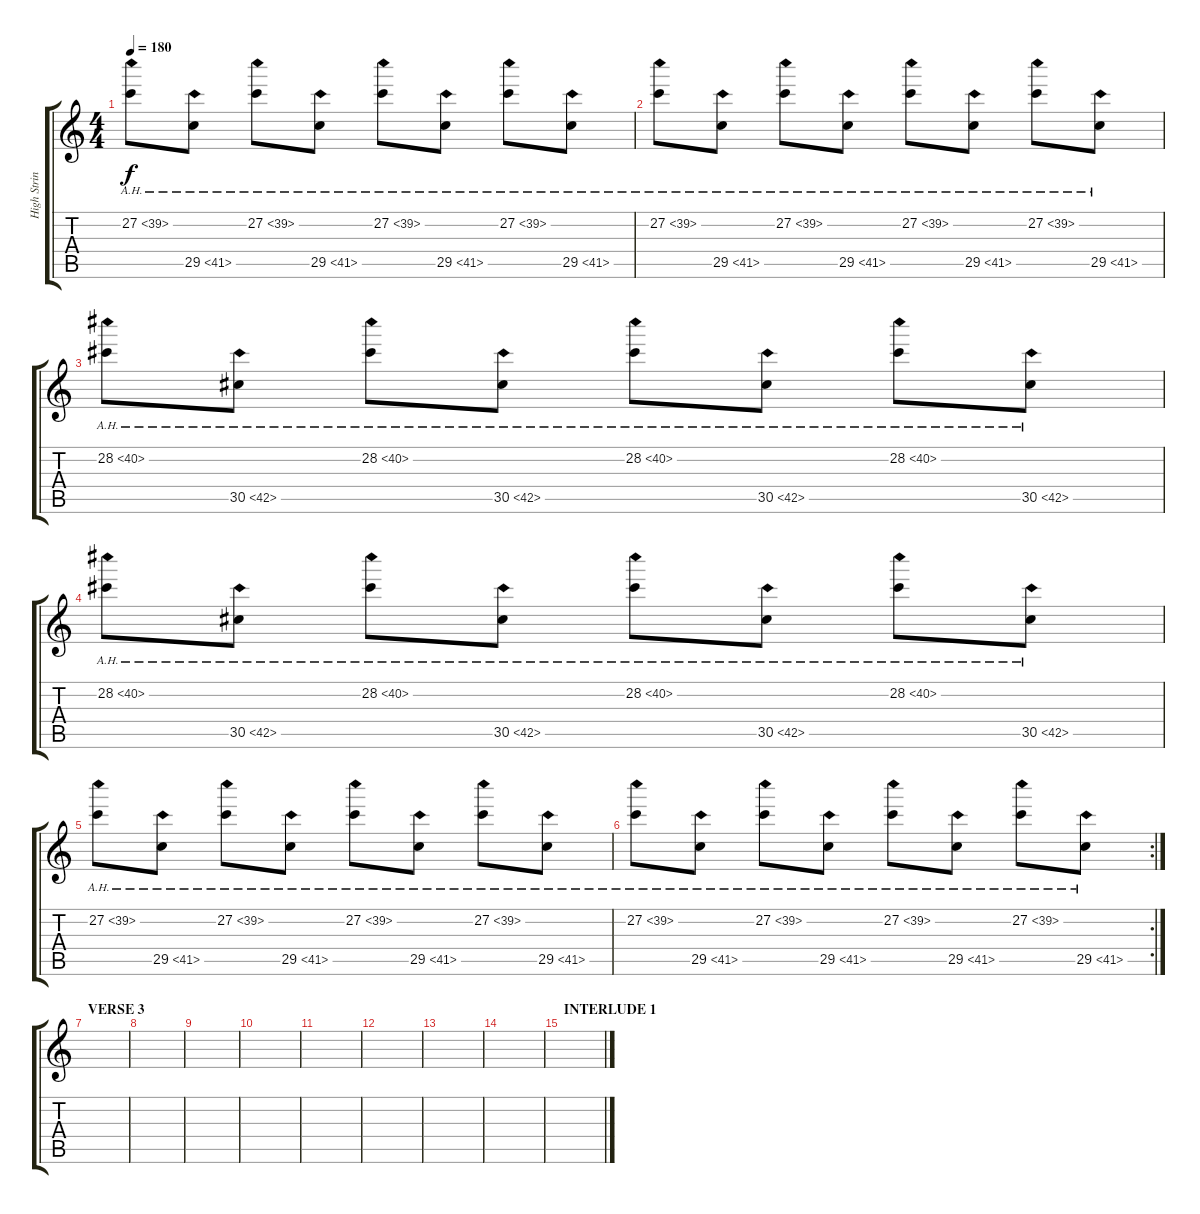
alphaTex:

\track ("High Strings" "High Strin") {instrument stringensemble1}
\staff {score tabs}
\tuning (D4 A3 F3 C3 G2 C2) {hide}
\ts (4 4)
\tempo 180
\clef g2
\ks c
27.2{ah 12}.8{dy f} 29.5{ah 12}.8 27.2{ah 12}.8 29.5{ah 12}.8 27.2{ah 12}.8 29.5{ah 12}.8 27.2{ah 12}.8 29.5{ah 12}.8 |
27.2{ah 12}.8 29.5{ah 12}.8 27.2{ah 12}.8 29.5{ah 12}.8 27.2{ah 12}.8 29.5{ah 12}.8 27.2{ah 12}.8 29.5{ah 12}.8 |
28.2{ah 12}.8 30.5{ah 12}.8 28.2{ah 12}.8 30.5{ah 12}.8 28.2{ah 12}.8 30.5{ah 12}.8 28.2{ah 12}.8 30.5{ah 12}.8 |
28.2{ah 12}.8 30.5{ah 12}.8 28.2{ah 12}.8 30.5{ah 12}.8 28.2{ah 12}.8 30.5{ah 12}.8 28.2{ah 12}.8 30.5{ah 12}.8 |
27.2{ah 12}.8 29.5{ah 12}.8 27.2{ah 12}.8 29.5{ah 12}.8 27.2{ah 12}.8 29.5{ah 12}.8 27.2{ah 12}.8 29.5{ah 12}.8 |
\rc 2
27.2{ah 12}.8 29.5{ah 12}.8 27.2{ah 12}.8 29.5{ah 12}.8 27.2{ah 12}.8 29.5{ah 12}.8 27.2{ah 12}.8 29.5{ah 12}.8 |
\section ("" "VERSE 3")
|
|
|
|
|
|
|
|
\section ("" "INTERLUDE 1")
